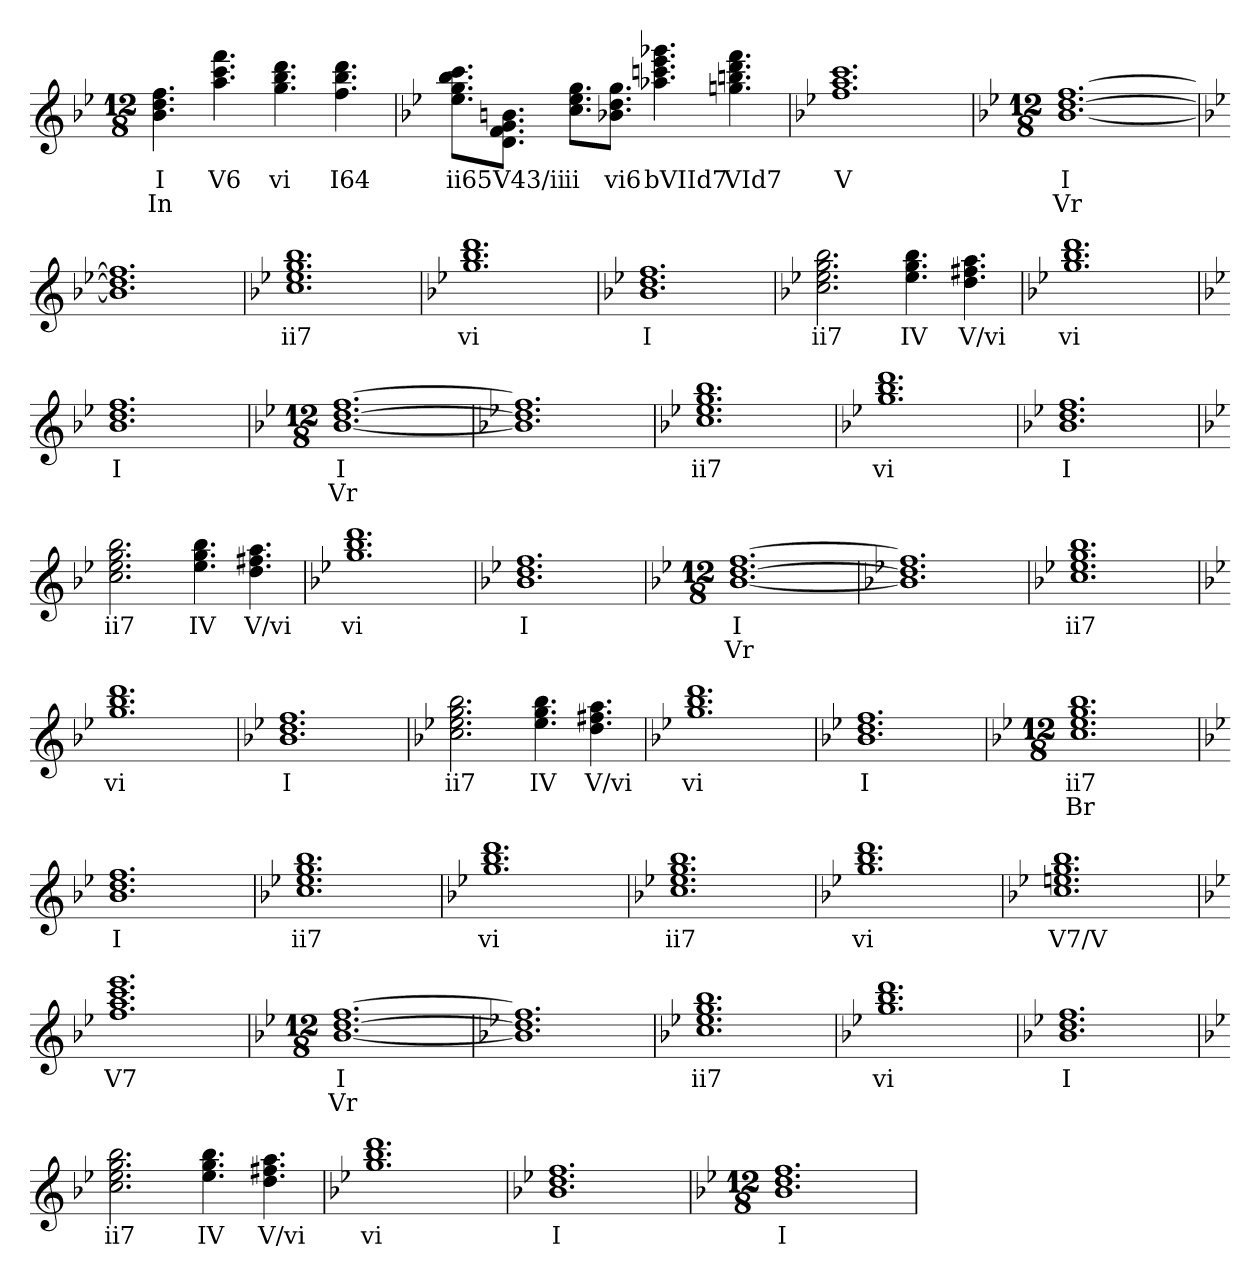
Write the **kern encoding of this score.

**kern	**text	**text
*part1	*part1	*part1
*staff1	*staff1	*staff1
*k[b-e-]	*	*
*B-:	*	*
*M12/8	*	*
=	=	=
4.b- 4.dd 4.ff	I	In
4.aa 4.ccc 4.fff	V6	.
4.gg 4.bb- 4.ddd	vi	.
4.ff 4.bb- 4.ddd	I64	.
=	=	=
*k[b-e-]	*	*
*B-:	*	*
8.ee- 8.gg 8.bb- 8.cccL	ii65	.
8.d 8.f 8.g 8.bnJ	V43/ii	.
8.cc 8.ee- 8.ggL	ii	.
8.b-X 8.dd 8.ggJ	vi6	.
4.aa-X 4.cccn 4.eee- 4.ggg-X	bVIId7	.
4.ggn 4.bbn 4.ddd 4.fff	VId7	.
=	=	=
*k[b-e-]	*	*
*B-:	*	*
1.ff 1.aa 1.ccc	V	.
=	=	=
*k[b-e-]	*	*
*B-:	*	*
*M12/8	*	*
[1.b- [1.dd [1.ff	I	Vr
=	=	=
*k[b-e-]	*	*
*B-:	*	*
1.b-] 1.dd] 1.ff]	.	.
=	=	=
*k[b-e-]	*	*
*B-:	*	*
1.cc 1.ee- 1.gg 1.bb-	ii7	.
=	=	=
*k[b-e-]	*	*
*B-:	*	*
1.gg 1.bb- 1.ddd	vi	.
=	=	=
*k[b-e-]	*	*
*B-:	*	*
1.b- 1.dd 1.ff	I	.
=	=	=
*k[b-e-]	*	*
*B-:	*	*
2.cc 2.ee- 2.gg 2.bb-	ii7	.
4.ee- 4.gg 4.bb-	IV	.
4.dd 4.ff#X 4.aa	V/vi	.
=	=	=
*k[b-e-]	*	*
*B-:	*	*
1.gg 1.bb- 1.ddd	vi	.
=	=	=
*k[b-e-]	*	*
*B-:	*	*
1.b- 1.dd 1.ff	I	.
=	=	=
*k[b-e-]	*	*
*B-:	*	*
*M12/8	*	*
[1.b- [1.dd [1.ff	I	Vr
=	=	=
*k[b-e-]	*	*
*B-:	*	*
1.b-] 1.dd] 1.ff]	.	.
=	=	=
*k[b-e-]	*	*
*B-:	*	*
1.cc 1.ee- 1.gg 1.bb-	ii7	.
=	=	=
*k[b-e-]	*	*
*B-:	*	*
1.gg 1.bb- 1.ddd	vi	.
=	=	=
*k[b-e-]	*	*
*B-:	*	*
1.b- 1.dd 1.ff	I	.
=	=	=
*k[b-e-]	*	*
*B-:	*	*
2.cc 2.ee- 2.gg 2.bb-	ii7	.
4.ee- 4.gg 4.bb-	IV	.
4.dd 4.ff#X 4.aa	V/vi	.
=	=	=
*k[b-e-]	*	*
*B-:	*	*
1.gg 1.bb- 1.ddd	vi	.
=	=	=
*k[b-e-]	*	*
*B-:	*	*
1.b- 1.dd 1.ff	I	.
=	=	=
*k[b-e-]	*	*
*B-:	*	*
*M12/8	*	*
[1.b- [1.dd [1.ff	I	Vr
=	=	=
*k[b-e-]	*	*
*B-:	*	*
1.b-] 1.dd] 1.ff]	.	.
=	=	=
*k[b-e-]	*	*
*B-:	*	*
1.cc 1.ee- 1.gg 1.bb-	ii7	.
=	=	=
*k[b-e-]	*	*
*B-:	*	*
1.gg 1.bb- 1.ddd	vi	.
=	=	=
*k[b-e-]	*	*
*B-:	*	*
1.b- 1.dd 1.ff	I	.
=	=	=
*k[b-e-]	*	*
*B-:	*	*
2.cc 2.ee- 2.gg 2.bb-	ii7	.
4.ee- 4.gg 4.bb-	IV	.
4.dd 4.ff#X 4.aa	V/vi	.
=	=	=
*k[b-e-]	*	*
*B-:	*	*
1.gg 1.bb- 1.ddd	vi	.
=	=	=
*k[b-e-]	*	*
*B-:	*	*
1.b- 1.dd 1.ff	I	.
=	=	=
*k[b-e-]	*	*
*B-:	*	*
*M12/8	*	*
1.cc 1.ee- 1.gg 1.bb-	ii7	Br
=	=	=
*k[b-e-]	*	*
*B-:	*	*
1.b- 1.dd 1.ff	I	.
=	=	=
*k[b-e-]	*	*
*B-:	*	*
1.cc 1.ee- 1.gg 1.bb-	ii7	.
=	=	=
*k[b-e-]	*	*
*B-:	*	*
1.gg 1.bb- 1.ddd	vi	.
=	=	=
*k[b-e-]	*	*
*B-:	*	*
1.cc 1.ee- 1.gg 1.bb-	ii7	.
=	=	=
*k[b-e-]	*	*
*B-:	*	*
1.gg 1.bb- 1.ddd	vi	.
=	=	=
*k[b-e-]	*	*
*B-:	*	*
1.cc 1.een 1.gg 1.bb-	V7/V	.
=	=	=
*k[b-e-]	*	*
*B-:	*	*
1.ff 1.aa 1.ccc 1.eee-	V7	.
=	=	=
*k[b-e-]	*	*
*B-:	*	*
*M12/8	*	*
[1.b- [1.dd [1.ff	I	Vr
=	=	=
*k[b-e-]	*	*
*B-:	*	*
1.b-] 1.dd] 1.ff]	.	.
=	=	=
*k[b-e-]	*	*
*B-:	*	*
1.cc 1.ee- 1.gg 1.bb-	ii7	.
=	=	=
*k[b-e-]	*	*
*B-:	*	*
1.gg 1.bb- 1.ddd	vi	.
=	=	=
*k[b-e-]	*	*
*B-:	*	*
1.b- 1.dd 1.ff	I	.
=	=	=
*k[b-e-]	*	*
*B-:	*	*
2.cc 2.ee- 2.gg 2.bb-	ii7	.
4.ee- 4.gg 4.bb-	IV	.
4.dd 4.ff#X 4.aa	V/vi	.
=	=	=
*k[b-e-]	*	*
*B-:	*	*
1.gg 1.bb- 1.ddd	vi	.
=	=	=
*k[b-e-]	*	*
*B-:	*	*
1.b- 1.dd 1.ff	I	.
=	=	=
*k[b-e-]	*	*
*B-:	*	*
*M12/8	*	*
1.b- 1.dd 1.ff	I	.
=	=	=
*-	*-	*-
